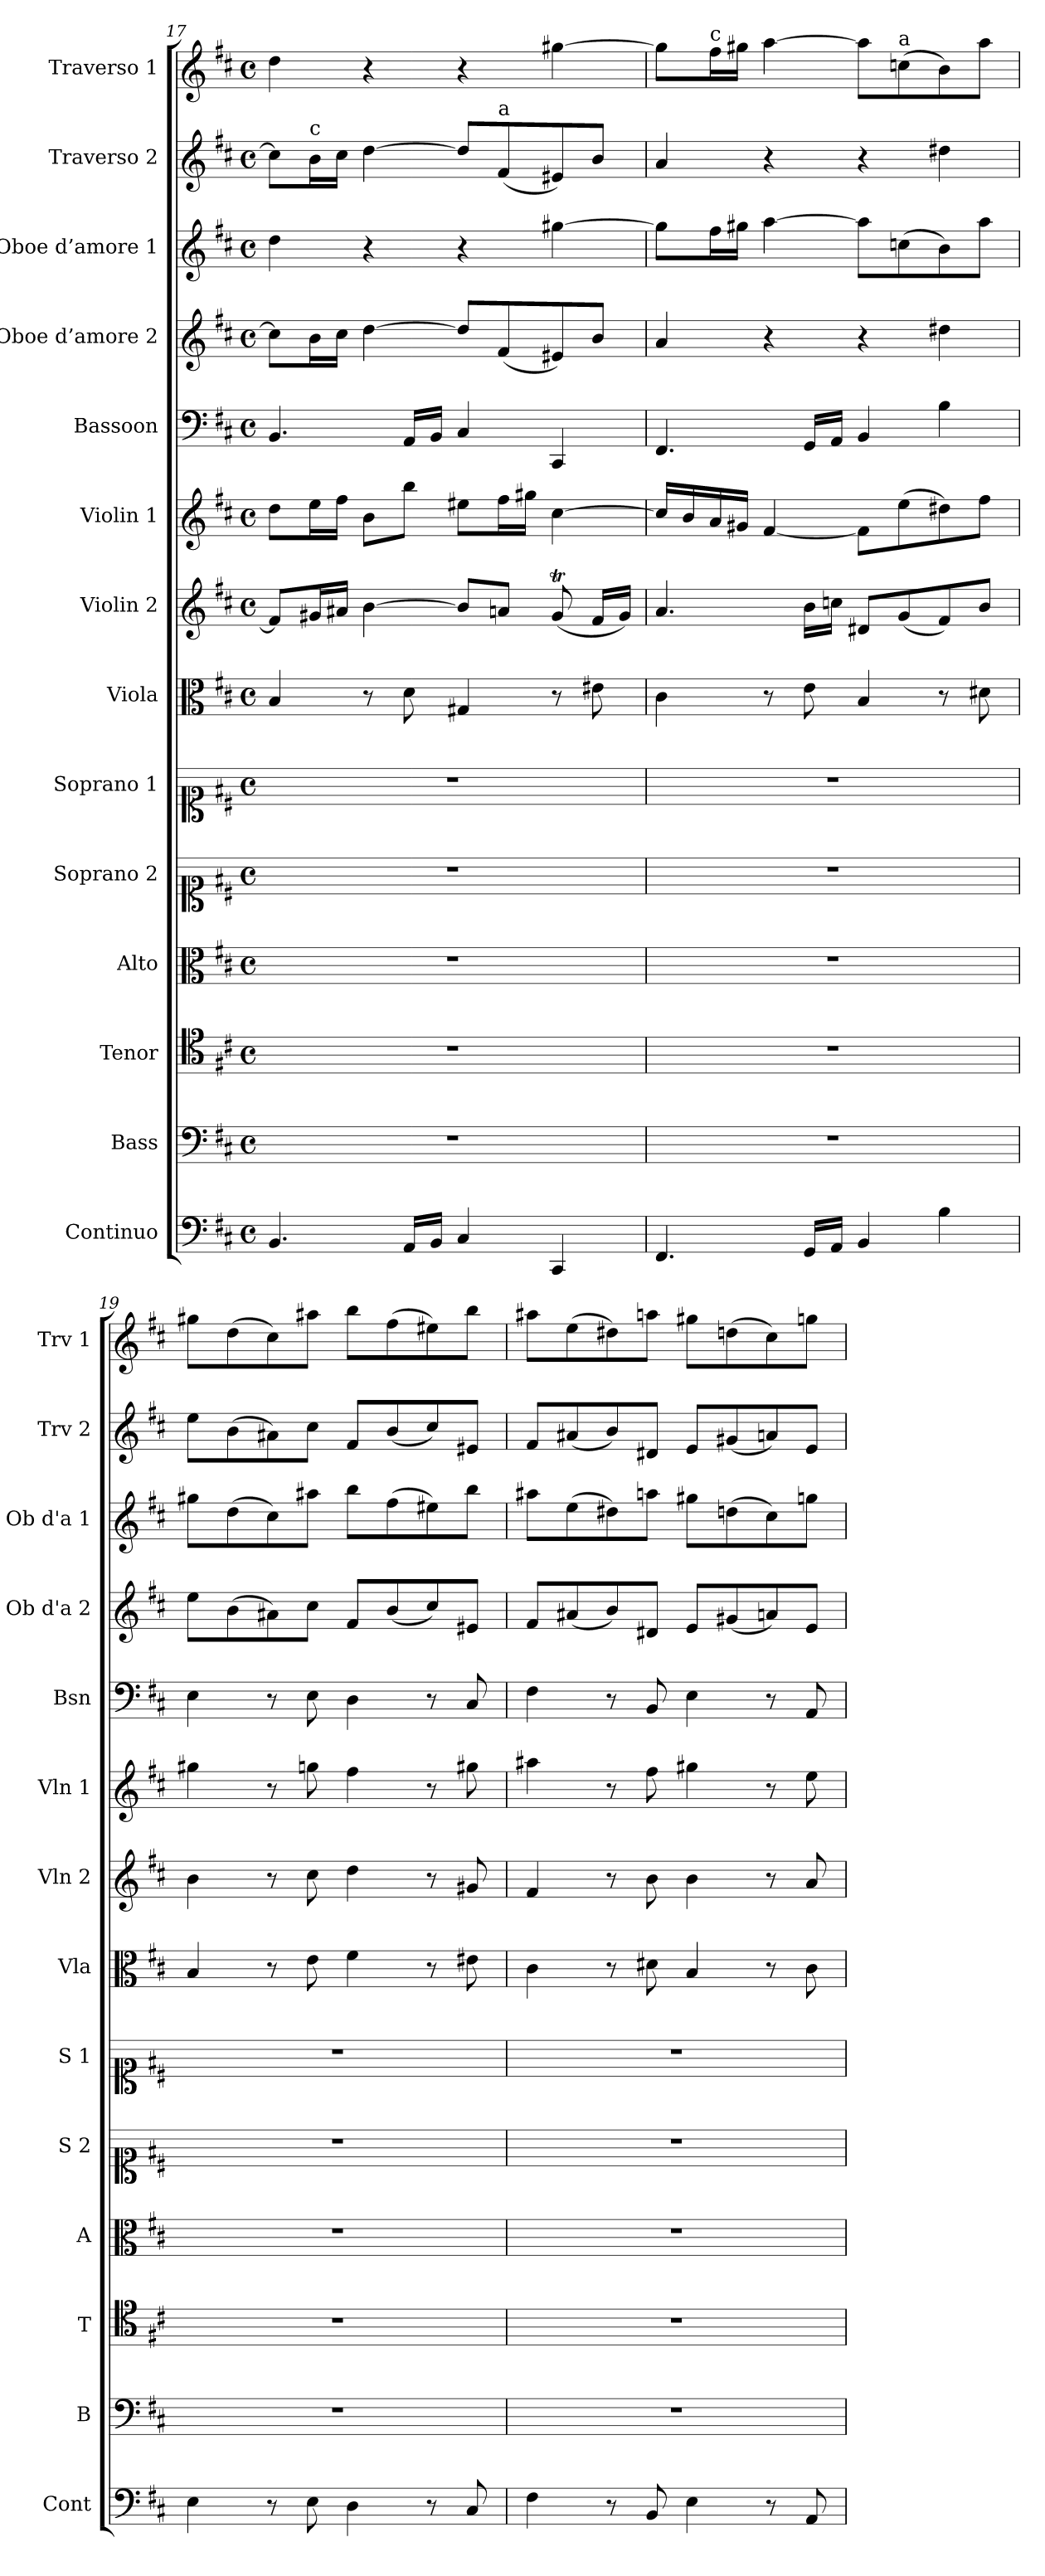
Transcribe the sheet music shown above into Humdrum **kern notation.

**kern	**kern	**kern	**kern	**kern	**kern	**kern	**kern	**kern	**kern	**kern	**kern	**kern	**kern
*part14	*part13	*part12	*part11	*part10	*part9	*part8	*part7	*part6	*part5	*part4	*part3	*part2	*part1
*staff14	*staff13	*staff12	*staff11	*staff10	*staff9	*staff8	*staff7	*staff6	*staff5	*staff4	*staff3	*staff2	*staff1
*I"Continuo	*I"Bass	*I"Tenor	*I"Alto	*I"Soprano 2	*I"Soprano 1	*I"Viola	*I"Violin 2	*I"Violin 1	*I"Bassoon	*I"Oboe d’amore 2	*I"Oboe d’amore 1	*I"Traverso 2	*I"Traverso 1
*I'Cont	*I'B	*I'T	*I'A	*I'S 2	*I'S 1	*I'Vla	*I'Vln 2	*I'Vln 1	*I'Bsn	*I'Ob d'a 2	*I'Ob d'a 1	*I'Trv 2	*I'Trv 1
*clefF4	*clefF4	*clefC4	*clefC3	*clefC1	*clefC1	*clefC3	*clefG2	*clefG2	*clefF4	*clefG2	*clefG2	*clefG2	*clefG2
*k[f#c#]	*k[f#c#]	*k[f#c#]	*k[f#c#]	*k[f#c#]	*k[f#c#]	*k[f#c#]	*k[f#c#]	*k[f#c#]	*k[f#c#]	*k[f#c#]	*k[f#c#]	*k[f#c#]	*k[f#c#]
*M4/4	*M4/4	*M4/4	*M4/4	*M4/4	*M4/4	*M4/4	*M4/4	*M4/4	*M4/4	*M4/4	*M4/4	*M4/4	*M4/4
*met(c)	*met(c)	*met(c)	*met(c)	*met(c)	*met(c)	*met(c)	*met(c)	*met(c)	*met(c)	*met(c)	*met(c)	*met(c)	*met(c)
=17	=17	=17	=17	=17	=17	=17	=17	=17	=17	=17	=17	=17	=17
4.BB/	1r	1r	1r	1r	1r	4B/	8f#/L]	8dd\L	4.BB/	8cc#\L]	4dd\	8cc#\L]	4dd\
!	!	!	!	!	!	!	!	!	!	!	!	!LO:TX:a:t=c	!
.	.	.	.	.	.	.	16g#X/L	16ee\L	.	16b\L	.	16b\L	.
.	.	.	.	.	.	.	16a#X/JJ	16ff#\JJ	.	16cc#\JJ	.	16cc#\JJ	.
.	.	.	.	.	.	8r	[4b\	8b\L	.	[4dd\	4r	[4dd\	4r
16AA/LL	.	.	.	.	.	8d\	.	8bb\J	16AA/LL	.	.	.	.
16BB/JJ	.	.	.	.	.	.	.	.	16BB/JJ	.	.	.	.
4C#/	.	.	.	.	.	4G#X/	8b/L]	8ee#X\L	4C#/	8dd/L]	4r	8dd/L]	4r
!	!	!	!	!	!	!	!	!	!	!	!	!LO:TX:a:t=a	!
.	.	.	.	.	.	.	8an/J	16ff#\L	.	(8f#/	.	(8f#/	.
.	.	.	.	.	.	.	.	16gg#X\JJ	.	.	.	.	.
4CC#/	.	.	.	.	.	8r	(8g#t/	[4cc#\	4CC#/	8e#X/)	[4gg#X\	8e#X/)	[4gg#X\
.	.	.	.	.	.	8e#X\	16f#/LL	.	.	8b/J	.	8b/J	.
.	.	.	.	.	.	.	16g#/JJ)	.	.	.	.	.	.
=18	=18	=18	=18	=18	=18	=18	=18	=18	=18	=18	=18	=18	=18
4.FF#/	1r	1r	1r	1r	1r	4c#\	4.a/	16cc#/LL]	4.FF#/	4a/	8gg#\L]	4a/	8gg#\L]
.	.	.	.	.	.	.	.	16b/	.	.	.	.	.
!	!	!	!	!	!	!	!	!	!	!	!	!	!LO:TX:a:t=c
.	.	.	.	.	.	.	.	16a/	.	.	16ff#\L	.	16ff#\L
.	.	.	.	.	.	.	.	16g#X/JJ	.	.	16gg#X\JJ	.	16gg#X\JJ
.	.	.	.	.	.	8r	.	[4f#/	.	4r	[4aa\	4r	[4aa\
16GG/LL	.	.	.	.	.	8e\	16b\LL	.	16GG/LL	.	.	.	.
16AA/JJ	.	.	.	.	.	.	16ccn\JJ	.	16AA/JJ	.	.	.	.
4BB/	.	.	.	.	.	4B/	8d#X/L	8f#\L]	4BB/	4r	8aa\L]	4r	8aa\L]
!	!	!	!	!	!	!	!	!	!	!	!	!	!LO:TX:a:t=a
.	.	.	.	.	.	.	(8g/	(8ee\	.	.	(8ccn\	.	(8ccn\
4B\	.	.	.	.	.	8r	8f#/)	8dd#X\)	4B\	4dd#X\	8b\)	4dd#X\	8b\)
.	.	.	.	.	.	8d#X\	8b/J	8ff#\J	.	.	8aa\J	.	8aa\J
=19	=19	=19	=19	=19	=19	=19	=19	=19	=19	=19	=19	=19	=19
4E\	1r	1r	1r	1r	1r	4B/	4b\	4gg#X\	4E\	8ee\L	8gg#X\L	8ee\L	8gg#X\L
.	.	.	.	.	.	.	.	.	.	(8b\	(8dd\	(8b\	(8dd\
8r	.	.	.	.	.	8r	8r	8r	8r	8a#X\)	8cc#\)	8a#X\)	8cc#\)
8E\	.	.	.	.	.	8e\	8cc#\	8ggn\	8E\	8cc#\J	8aa#X\J	8cc#\J	8aa#X\J
4D\	.	.	.	.	.	4f#\	4dd\	4ff#\	4D\	8f#/L	8bb\L	8f#/L	8bb\L
.	.	.	.	.	.	.	.	.	.	(8b/	(8ff#\	(8b/	(8ff#\
8r	.	.	.	.	.	8r	8r	8r	8r	8cc#/)	8ee#X\)	8cc#/)	8ee#X\)
8C#/	.	.	.	.	.	8e#X\	8g#X/	8gg#X\	8C#/	8e#X/J	8bb\J	8e#X/J	8bb\J
=20	=20	=20	=20	=20	=20	=20	=20	=20	=20	=20	=20	=20	=20
4F#\	1r	1r	1r	1r	1r	4c#\	4f#/	4aa#X\	4F#\	8f#/L	8aa#X\L	8f#/L	8aa#X\L
.	.	.	.	.	.	.	.	.	.	(8a#X/	(8ee\	(8a#X/	(8ee\
8r	.	.	.	.	.	8r	8r	8r	8r	8b/)	8dd#X\)	8b/)	8dd#X\)
8BB/	.	.	.	.	.	8d#X\	8b\	8ff#\	8BB/	8d#X/J	8aan\J	8d#X/J	8aan\J
4E\	.	.	.	.	.	4B/	4b\	4gg#X\	4E\	8e/L	8gg#X\L	8e/L	8gg#X\L
.	.	.	.	.	.	.	.	.	.	(8g#X/	(8ddn\	(8g#X/	(8ddn\
8r	.	.	.	.	.	8r	8r	8r	8r	8an/)	8cc#\)	8an/)	8cc#\)
8AA/	.	.	.	.	.	8c#\	8a/	8ee\	8AA/	8e/J	8ggn\J	8e/J	8ggn\J
=	=	=	=	=	=	=	=	=	=	=	=	=	=
*-	*-	*-	*-	*-	*-	*-	*-	*-	*-	*-	*-	*-	*-
